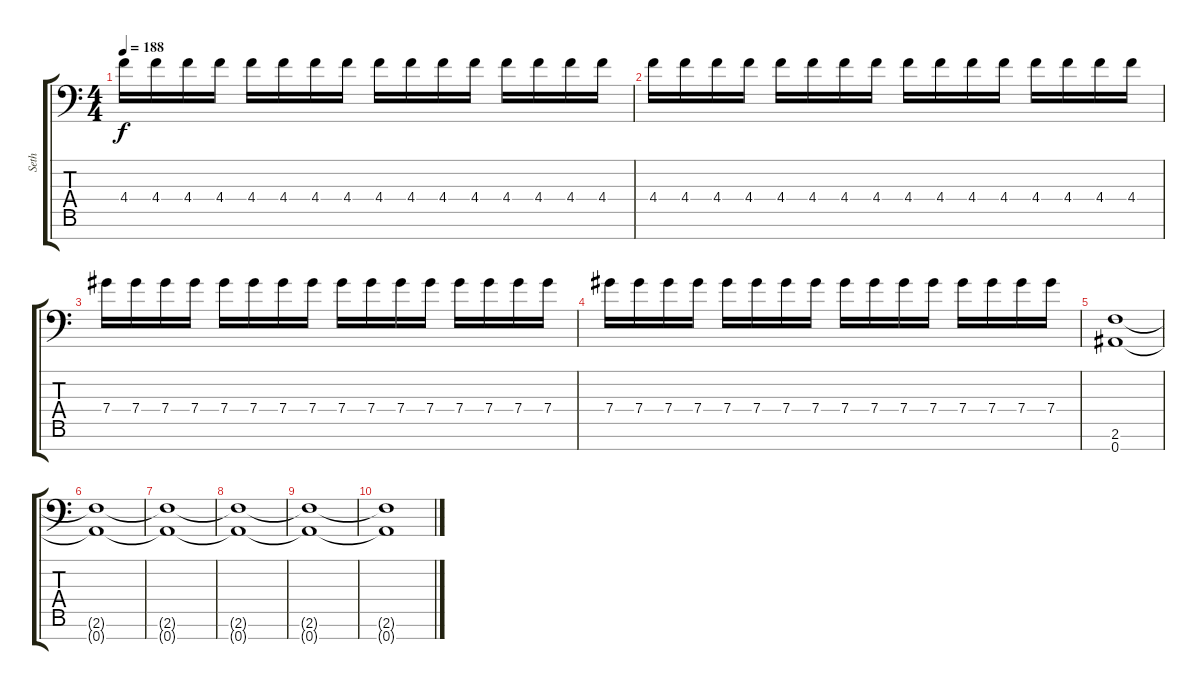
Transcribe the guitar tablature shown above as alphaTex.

\track ("Seth" "Seth") {instrument distortionguitar}
\staff {score tabs}
\tuning (Eb4 Bb3 Gb3 Db3 Ab2 Eb2 Bb1) {hide}
\ts (4 4)
\tempo 188
\clef f4
\ks c
4.4.16{dy f} 4.4.16 4.4.16 4.4.16 4.4.16 4.4.16 4.4.16 4.4.16 4.4.16 4.4.16 4.4.16 4.4.16 4.4.16 4.4.16 4.4.16 4.4.16 |
4.4.16 4.4.16 4.4.16 4.4.16 4.4.16 4.4.16 4.4.16 4.4.16 4.4.16 4.4.16 4.4.16 4.4.16 4.4.16 4.4.16 4.4.16 4.4.16 |
7.4.16 7.4.16 7.4.16 7.4.16 7.4.16 7.4.16 7.4.16 7.4.16 7.4.16 7.4.16 7.4.16 7.4.16 7.4.16 7.4.16 7.4.16 7.4.16 |
7.4.16 7.4.16 7.4.16 7.4.16 7.4.16 7.4.16 7.4.16 7.4.16 7.4.16 7.4.16 7.4.16 7.4.16 7.4.16 7.4.16 7.4.16 7.4.16 |
(2.6 0.7).1 |
(2.6{t} 0.7{t}).1 |
(2.6{t} 0.7{t}).1 |
(2.6{t} 0.7{t}).1 |
(2.6{t} 0.7{t}).1 |
(2.6{t} 0.7{t}).1
